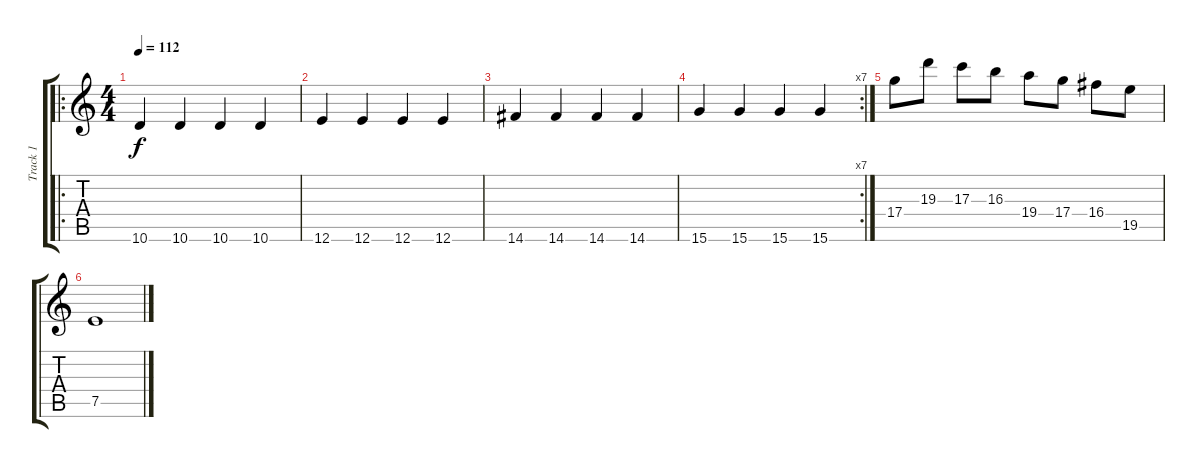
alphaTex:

\track ("Track 1" "Track 1") {instrument electricbassfinger}
\staff {score tabs}
\tuning (E4 B3 G3 D3 A2 E2) {hide}
\ro
\ts (4 4)
\tempo 112
\clef g2
\ks c
10.6.4{dy f} 10.6.4 10.6.4 10.6.4 |
12.6.4 12.6.4 12.6.4 12.6.4 |
14.6.4 14.6.4 14.6.4 14.6.4 |
\rc 7
15.6.4 15.6.4 15.6.4 15.6.4 |
17.4.8 19.3.8 17.3.8 16.3.8 19.4.8 17.4.8 16.4.8 19.5.8 |
7.5.1
